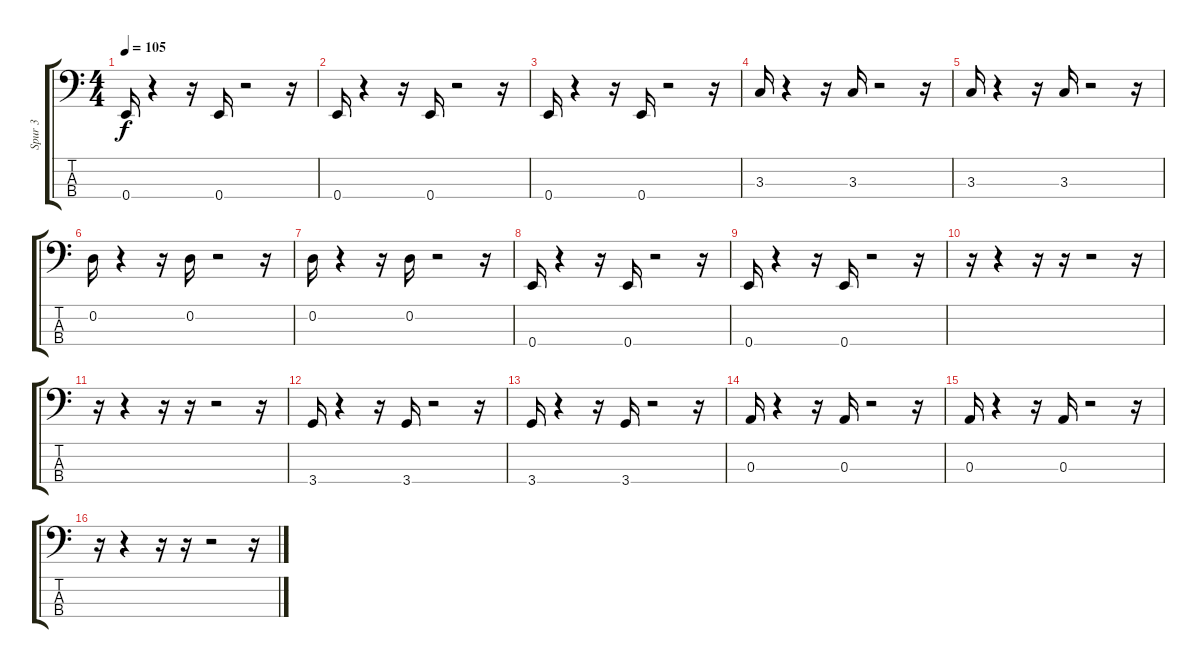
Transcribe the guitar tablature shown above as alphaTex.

\track ("Spur 3" "Spur 3") {instrument electricbasspick}
\staff {score tabs}
\tuning (G2 D2 A1 E1) {hide}
\ts (4 4)
\tempo 105
\clef f4
\ks c
0.4.16{dy f} r.4 r.16 0.4.16 r.2 r.16 |
0.4.16 r.4 r.16 0.4.16 r.2 r.16 |
0.4.16 r.4 r.16 0.4.16 r.2 r.16 |
3.3.16 r.4 r.16 3.3.16 r.2 r.16 |
3.3.16 r.4 r.16 3.3.16 r.2 r.16 |
0.2.16 r.4 r.16 0.2.16 r.2 r.16 |
0.2.16 r.4 r.16 0.2.16 r.2 r.16 |
0.4.16{volume 14 balance 8} r.4 r.16 0.4.16 r.2 r.16 |
0.4.16 r.4 r.16 0.4.16 r.2 r.16 |
r.16 r.4 r.16 r.16 r.2 r.16 |
r.16 r.4 r.16 r.16 r.2 r.16 |
3.4.16 r.4 r.16 3.4.16 r.2 r.16 |
3.4.16 r.4 r.16 3.4.16 r.2 r.16 |
0.3.16 r.4 r.16 0.3.16 r.2 r.16 |
0.3.16 r.4 r.16 0.3.16 r.2 r.16 |
r.16 r.4 r.16 r.16 r.2 r.16
